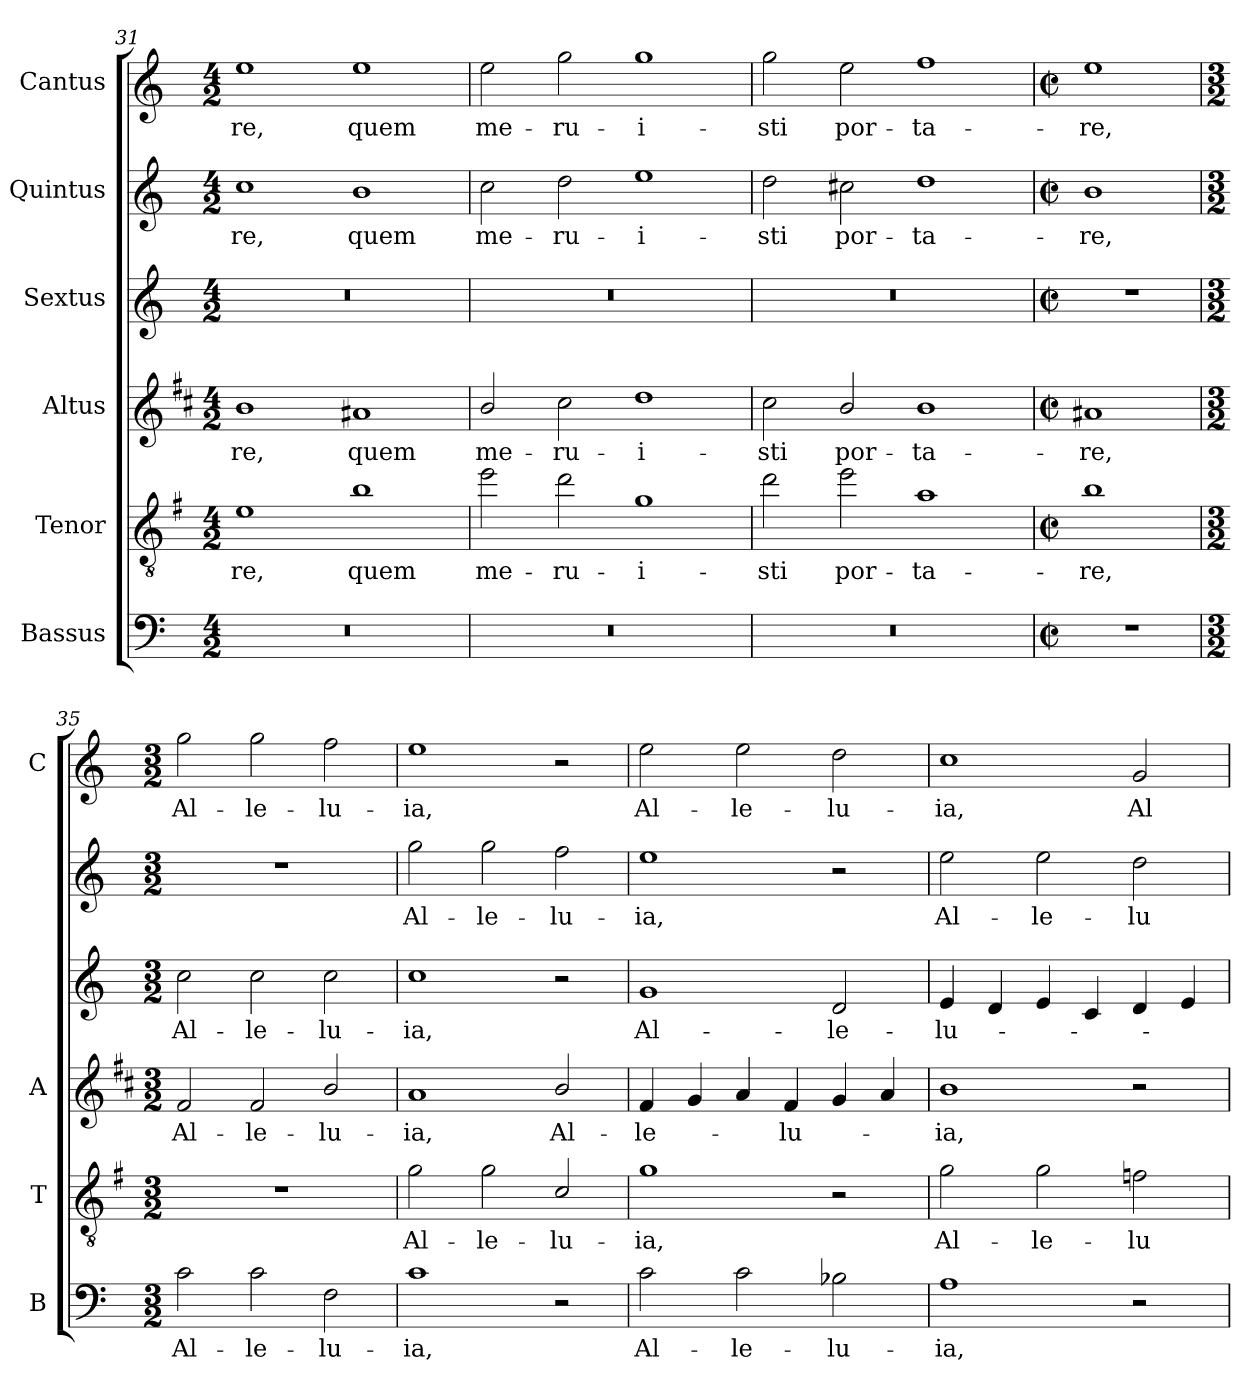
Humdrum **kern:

**kern	**text	**kern	**text	**kern	**text	**kern	**text	**kern	**text	**kern	**text
*part6	*part6	*part5	*part5	*part4	*part4	*part3	*part3	*part2	*part2	*part1	*part1
*staff6	*staff6	*staff5	*staff5	*staff4	*staff4	*staff3	*staff3	*staff2	*staff2	*staff1	*staff1
*I"Bassus	*	*I"Tenor	*	*I"Altus	*	*I"Sextus	*	*I"Quintus	*	*I"Cantus	*
*I'B	*	*I'T	*	*I'A	*	*	*	*	*	*I'C	*
*clefF4	*	*clefGv2	*	*clefG2	*	*clefG2	*	*clefG2	*	*clefG2	*
*	*	*ITrd4c7	*	*ITrd1c2	*	*	*	*	*	*	*
*k[]	*	*k[]	*	*k[]	*	*k[]	*	*k[]	*	*k[]	*
*C:	*	*C:	*	*C:	*	*C:	*	*C:	*	*C:	*
*M4/2	*	*M4/2	*	*M4/2	*	*M4/2	*	*M4/2	*	*M4/2	*
=31	=31	=31	=31	=31	=31	=31	=31	=31	=31	=31	=31
!	!	!	!LO:LY:b	!	!LO:LY:b	!	!	!	!LO:LY:b	!	!LO:LY:b
0r	.	1A	-re,	1a	-re,	0r	.	1cc	-re,	1ee	-re,
!	!	!	!LO:LY:b	!	!LO:LY:b	!	!	!	!LO:LY:b	!	!LO:LY:b
.	.	1e	quem	1g#X	quem	.	.	1b	quem	1ee	quem
=32	=32	=32	=32	=32	=32	=32	=32	=32	=32	=32	=32
!	!	!	!LO:LY:b	!	!LO:LY:b	!	!	!	!LO:LY:b	!	!LO:LY:b
0r	.	2a\	me-	2a/	me-	0r	.	2cc\	me-	2ee\	me-
!	!	!	!LO:LY:b	!	!LO:LY:b	!	!	!	!LO:LY:b	!	!LO:LY:b
.	.	2g\	-ru-	2b\	-ru-	.	.	2dd\	-ru-	2gg\	-ru-
!	!	!	!LO:LY:b	!	!LO:LY:b	!	!	!	!LO:LY:b	!	!LO:LY:b
.	.	1c	-i-	1cc	-i-	.	.	1ee	-i-	1gg	-i-
=33	=33	=33	=33	=33	=33	=33	=33	=33	=33	=33	=33
!	!	!	!LO:LY:b	!	!LO:LY:b	!	!	!	!LO:LY:b	!	!LO:LY:b
0r	.	2g\	-sti	2b\	-sti	0r	.	2dd\	-sti	2gg\	-sti
!	!	!	!LO:LY:b	!	!LO:LY:b	!	!	!	!LO:LY:b	!	!LO:LY:b
.	.	2a\	por-	2a/	por-	.	.	2cc#X\	por-	2ee\	por-
!	!	!	!LO:LY:b	!	!LO:LY:b	!	!	!	!LO:LY:b	!	!LO:LY:b
.	.	1d	-ta-	1a	-ta-	.	.	1dd	-ta-	1ff	-ta-
=34	=34	=34	=34	=34	=34	=34	=34	=34	=34	=34	=34
*M2/2	*	*M2/2	*	*M2/2	*	*M2/2	*	*M2/2	*	*M2/2	*
*met(c|)	*	*met(c|)	*	*met(c|)	*	*met(c|)	*	*met(c|)	*	*met(c|)	*
!	!	!	!LO:LY:b	!	!LO:LY:b	!	!	!	!LO:LY:b	!	!LO:LY:b
1r	.	1e	-re,	1g#X	-re,	1r	.	1b	-re,	1ee	-re,
=35	=35	=35	=35	=35	=35	=35	=35	=35	=35	=35	=35
*M3/2	*	*M3/2	*	*M3/2	*	*M3/2	*	*M3/2	*	*M3/2	*
!	!LO:LY:b	!	!	!	!LO:LY:b	!	!LO:LY:b	!	!	!	!LO:LY:b
2c\	Al-	1.r	.	2e/	Al-	2cc\	Al-	1.r	.	2gg\	Al-
!	!LO:LY:b	!	!	!	!LO:LY:b	!	!LO:LY:b	!	!	!	!LO:LY:b
2c\	-le-	.	.	2e/	-le-	2cc\	-le-	.	.	2gg\	-le-
!	!LO:LY:b	!	!	!	!LO:LY:b	!	!LO:LY:b	!	!	!	!LO:LY:b
2F\	-lu-	.	.	2a/	-lu-	2cc\	-lu-	.	.	2ff\	-lu-
!!LO:LB:g=z
=36	=36	=36	=36	=36	=36	=36	=36	=36	=36	=36	=36
!	!LO:LY:b	!	!LO:LY:b	!	!LO:LY:b	!	!LO:LY:b	!	!LO:LY:b	!	!LO:LY:b
1c	-ia,	2c\	Al-	1g	-ia,	1cc	-ia,	2gg\	Al-	1ee	-ia,
!	!	!	!LO:LY:b	!	!	!	!	!	!LO:LY:b	!	!
.	.	2c\	-le-	.	.	.	.	2gg\	-le-	.	.
!	!	!	!LO:LY:b	!	!LO:LY:b	!	!	!	!LO:LY:b	!	!
2r	.	2F/	-lu-	2a/	Al-	2r	.	2ff\	-lu-	2r	.
=37	=37	=37	=37	=37	=37	=37	=37	=37	=37	=37	=37
!	!LO:LY:b	!	!LO:LY:b	!	!LO:LY:b	!	!LO:LY:b	!	!LO:LY:b	!	!LO:LY:b
2c\	Al-	1c	-ia,	4e/	-le-	1g	Al-	1ee	-ia,	2ee\	Al-
.	.	.	.	4f/	.	.	.	.	.	.	.
!	!LO:LY:b	!	!	!	!	!	!	!	!	!	!LO:LY:b
2c\	-le-	.	.	4g/	.	.	.	.	.	2ee\	-le-
!	!	!	!	!	!LO:LY:b	!	!	!	!	!	!
.	.	.	.	4e/	-lu-	.	.	.	.	.	.
!	!LO:LY:b	!	!	!	!	!	!LO:LY:b	!	!	!	!LO:LY:b
2B-X\	-lu-	2r	.	4f/	.	2d/	-le-	2r	.	2dd\	-lu-
.	.	.	.	4g/	.	.	.	.	.	.	.
=38	=38	=38	=38	=38	=38	=38	=38	=38	=38	=38	=38
!	!LO:LY:b	!	!LO:LY:b	!	!LO:LY:b	!	!LO:LY:b	!	!LO:LY:b	!	!LO:LY:b
1A	-ia,	2c\	Al-	1a	-ia,	4e/	-lu-	2ee\	Al-	1cc	-ia,
.	.	.	.	.	.	4d/	.	.	.	.	.
!	!	!	!LO:LY:b	!	!	!	!	!	!LO:LY:b	!	!
.	.	2c\	-le-	.	.	4e/	.	2ee\	-le-	.	.
.	.	.	.	.	.	4c/	.	.	.	.	.
!	!	!	!LO:LY:b	!	!	!	!	!	!LO:LY:b	!	!LO:LY:b
2r	.	2B-X\	-lu-	2r	.	4d/	.	2dd\	-lu-	2g/	Al-
.	.	.	.	.	.	4e/	.	.	.	.	.
=	=	=	=	=	=	=	=	=	=	=	=
*-	*-	*-	*-	*-	*-	*-	*-	*-	*-	*-	*-
